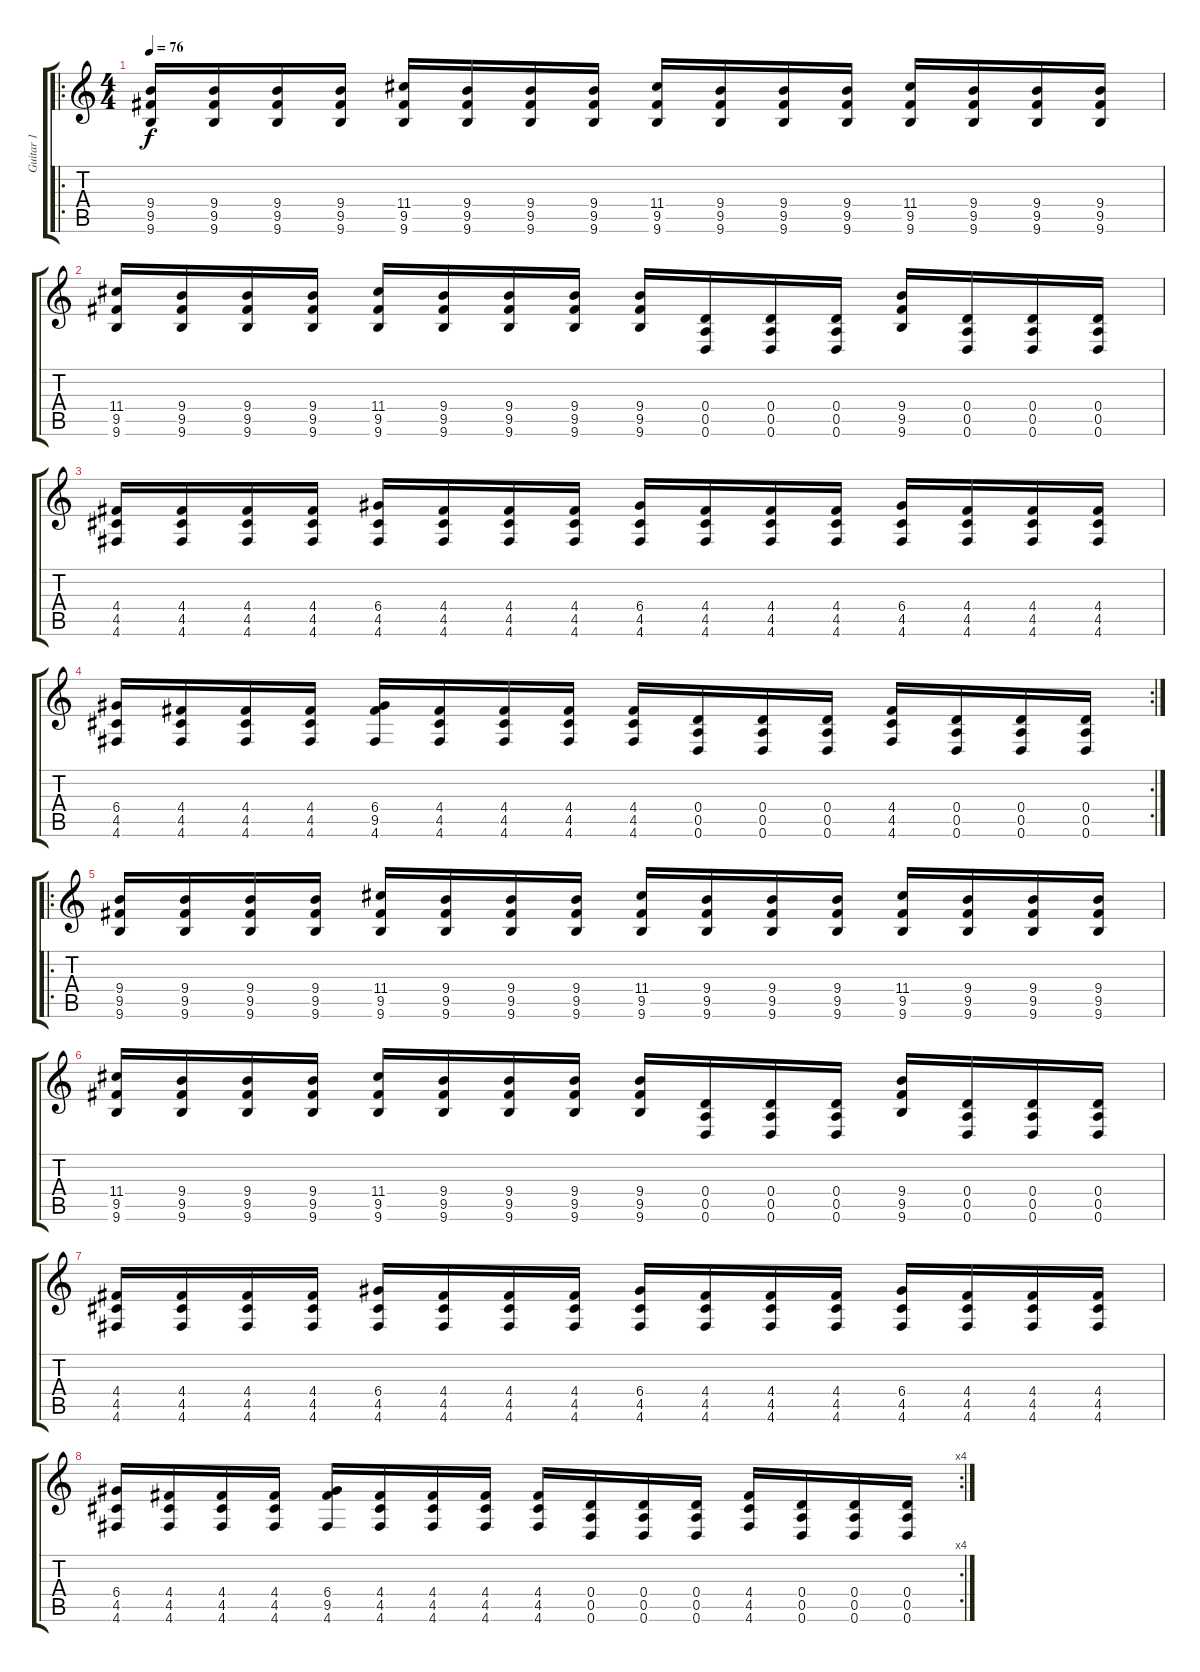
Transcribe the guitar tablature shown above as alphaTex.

\track ("Guitar 1" "Guitar 1") {instrument distortionguitar}
\staff {score tabs}
\tuning (E4 B3 G3 D3 A2 D2) {hide}
\ro
\ts (4 4)
\tempo 76
\clef g2
\ks c
(9.4 9.5 9.6).16{dy f volume 10 instrument distortionguitar} (9.4 9.5 9.6).16 (9.4 9.5 9.6).16 (9.4 9.5 9.6).16 (11.4 9.5 9.6).16 (9.4 9.5 9.6).16 (9.4 9.5 9.6).16 (9.4 9.5 9.6).16 (11.4 9.5 9.6).16 (9.4 9.5 9.6).16 (9.4 9.5 9.6).16 (9.4 9.5 9.6).16 (11.4 9.5 9.6).16 (9.4 9.5 9.6).16 (9.4 9.5 9.6).16 (9.4 9.5 9.6).16 |
(11.4 9.5 9.6).16 (9.4 9.5 9.6).16 (9.4 9.5 9.6).16 (9.4 9.5 9.6).16 (11.4 9.5 9.6).16 (9.4 9.5 9.6).16 (9.4 9.5 9.6).16 (9.4 9.5 9.6).16 (9.4 9.5 9.6).16 (0.4 0.5 0.6).16 (0.4 0.5 0.6).16 (0.4 0.5 0.6).16 (9.4 9.5 9.6).16 (0.4 0.5 0.6).16 (0.4 0.5 0.6).16 (0.4 0.5 0.6).16 |
(4.4 4.5 4.6).16 (4.4 4.5 4.6).16 (4.4 4.5 4.6).16 (4.4 4.5 4.6).16 (6.4 4.5 4.6).16 (4.4 4.5 4.6).16 (4.4 4.5 4.6).16 (4.4 4.5 4.6).16 (6.4 4.5 4.6).16 (4.4 4.5 4.6).16 (4.4 4.5 4.6).16 (4.4 4.5 4.6).16 (6.4 4.5 4.6).16 (4.4 4.5 4.6).16 (4.4 4.5 4.6).16 (4.4 4.5 4.6).16 |
\rc 2
(6.4 4.5 4.6).16 (4.4 4.5 4.6).16 (4.4 4.5 4.6).16 (4.4 4.5 4.6).16 (6.4 9.5 4.6).16 (4.4 4.5 4.6).16 (4.4 4.5 4.6).16 (4.4 4.5 4.6).16 (4.4 4.5 4.6).16 (0.4 0.5 0.6).16 (0.4 0.5 0.6).16 (0.4 0.5 0.6).16 (4.4 4.5 4.6).16 (0.4 0.5 0.6).16 (0.4 0.5 0.6).16 (0.4 0.5 0.6).16 |
\ro
(9.4 9.5 9.6).16{volume 13} (9.4 9.5 9.6).16 (9.4 9.5 9.6).16 (9.4 9.5 9.6).16 (11.4 9.5 9.6).16 (9.4 9.5 9.6).16 (9.4 9.5 9.6).16 (9.4 9.5 9.6).16 (11.4 9.5 9.6).16 (9.4 9.5 9.6).16 (9.4 9.5 9.6).16 (9.4 9.5 9.6).16 (11.4 9.5 9.6).16 (9.4 9.5 9.6).16 (9.4 9.5 9.6).16 (9.4 9.5 9.6).16 |
(11.4 9.5 9.6).16 (9.4 9.5 9.6).16 (9.4 9.5 9.6).16 (9.4 9.5 9.6).16 (11.4 9.5 9.6).16 (9.4 9.5 9.6).16 (9.4 9.5 9.6).16 (9.4 9.5 9.6).16 (9.4 9.5 9.6).16 (0.4 0.5 0.6).16 (0.4 0.5 0.6).16 (0.4 0.5 0.6).16 (9.4 9.5 9.6).16 (0.4 0.5 0.6).16 (0.4 0.5 0.6).16 (0.4 0.5 0.6).16 |
(4.4 4.5 4.6).16 (4.4 4.5 4.6).16 (4.4 4.5 4.6).16 (4.4 4.5 4.6).16 (6.4 4.5 4.6).16 (4.4 4.5 4.6).16 (4.4 4.5 4.6).16 (4.4 4.5 4.6).16 (6.4 4.5 4.6).16 (4.4 4.5 4.6).16 (4.4 4.5 4.6).16 (4.4 4.5 4.6).16 (6.4 4.5 4.6).16 (4.4 4.5 4.6).16 (4.4 4.5 4.6).16 (4.4 4.5 4.6).16 |
\rc 4
(6.4 4.5 4.6).16 (4.4 4.5 4.6).16 (4.4 4.5 4.6).16 (4.4 4.5 4.6).16 (6.4 9.5 4.6).16 (4.4 4.5 4.6).16 (4.4 4.5 4.6).16 (4.4 4.5 4.6).16 (4.4 4.5 4.6).16 (0.4 0.5 0.6).16 (0.4 0.5 0.6).16 (0.4 0.5 0.6).16 (4.4 4.5 4.6).16 (0.4 0.5 0.6).16 (0.4 0.5 0.6).16 (0.4 0.5 0.6).16
